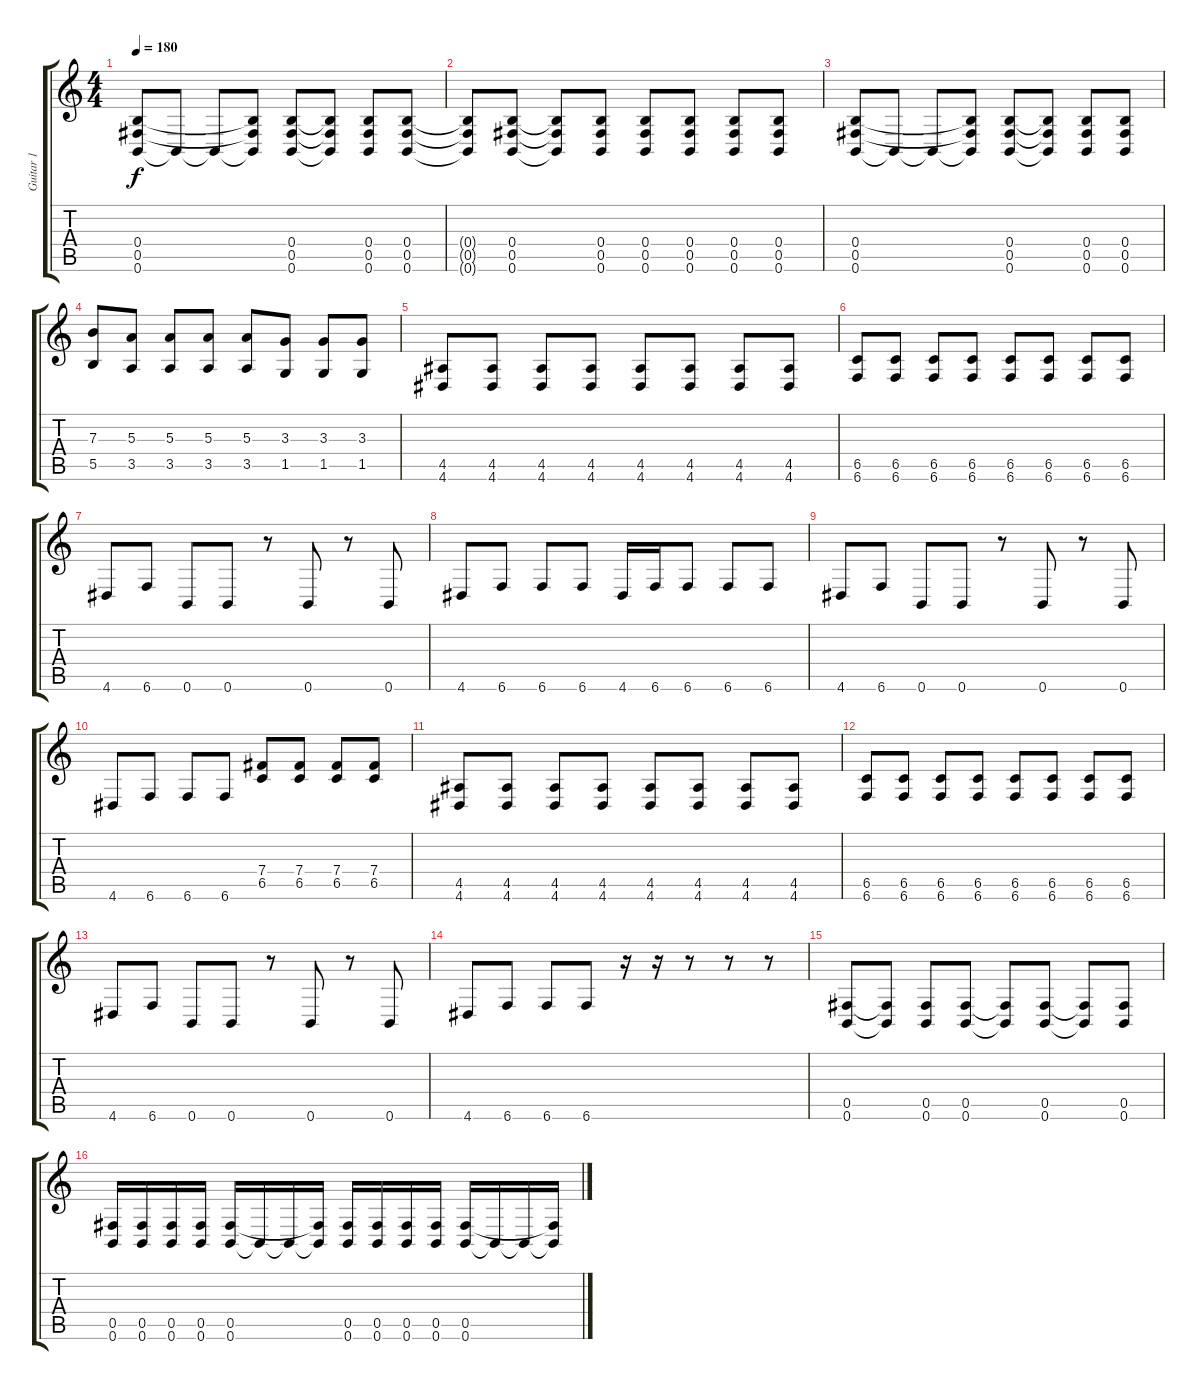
\track ("Guitar 1" "Guitar 1") {instrument distortionguitar}
\staff {score tabs}
\tuning (Db4 Ab3 E3 B2 Gb2 B1) {hide}
\ts (4 4)
\tempo 180
\clef g2
\ks c
(0.4 0.5 0.6).8{dy f} 0.6{t}.8 0.6{t}.8 (0.4{t} 0.5{t} 0.6{t}).8 (0.4 0.5 0.6).8 (0.4{t} 0.5{t} 0.6{t}).8 (0.4 0.5 0.6).8 (0.4 0.5 0.6).8 |
(0.4{t} 0.5{t} 0.6{t}).8 (0.4 0.5 0.6).8 (0.4{t} 0.5{t} 0.6{t}).8 (0.4 0.5 0.6).8 (0.4 0.5 0.6).8 (0.4 0.5 0.6).8 (0.4 0.5 0.6).8 (0.4 0.5 0.6).8 |
(0.4 0.5 0.6).8 0.6{t}.8 0.6{t}.8 (0.4{t} 0.5{t} 0.6{t}).8 (0.4 0.5 0.6).8 (0.4{t} 0.5{t} 0.6{t}).8 (0.4 0.5 0.6).8 (0.4 0.5 0.6).8 |
(7.3 5.5).8 (5.3 3.5).8 (5.3 3.5).8 (5.3 3.5).8 (5.3 3.5).8 (3.3 1.5).8 (3.3 1.5).8 (3.3 1.5).8 |
(4.5 4.6).8 (4.5 4.6).8 (4.5 4.6).8 (4.5 4.6).8 (4.5 4.6).8 (4.5 4.6).8 (4.5 4.6).8 (4.5 4.6).8 |
(6.5 6.6).8 (6.5 6.6).8 (6.5 6.6).8 (6.5 6.6).8 (6.5 6.6).8 (6.5 6.6).8 (6.5 6.6).8 (6.5 6.6).8 |
4.6.8 6.6.8 0.6.8 0.6.8 r.8 0.6.8 r.8 0.6.8 |
4.6.8 6.6.8 6.6.8 6.6.8 4.6.16 6.6.16 6.6.8 6.6.8 6.6.8 |
4.6.8 6.6.8 0.6.8 0.6.8 r.8 0.6.8 r.8 0.6.8 |
4.6.8 6.6.8 6.6.8 6.6.8 (7.4 6.5).8 (7.4 6.5).8 (7.4 6.5).8 (7.4 6.5).8 |
(4.5 4.6).8 (4.5 4.6).8 (4.5 4.6).8 (4.5 4.6).8 (4.5 4.6).8 (4.5 4.6).8 (4.5 4.6).8 (4.5 4.6).8 |
(6.5 6.6).8 (6.5 6.6).8 (6.5 6.6).8 (6.5 6.6).8 (6.5 6.6).8 (6.5 6.6).8 (6.5 6.6).8 (6.5 6.6).8 |
4.6.8 6.6.8 0.6.8 0.6.8 r.8 0.6.8 r.8 0.6.8 |
4.6.8 6.6.8 6.6.8 6.6.8 r.16 r.16 r.8 r.8 r.8 |
(0.5 0.6).8 (0.5{t} 0.6{t}).8 (0.5 0.6).8 (0.5 0.6).8 (0.5{t} 0.6{t}).8 (0.5 0.6).8 (0.5{t} 0.6{t}).8 (0.5 0.6).8 |
(0.5 0.6).16 (0.5 0.6).16 (0.5 0.6).16 (0.5 0.6).16 (0.5 0.6).16 0.6{t}.16 0.6{t}.16 (0.5{t} 0.6{t}).16 (0.5 0.6).16 (0.5 0.6).16 (0.5 0.6).16 (0.5 0.6).16 (0.5 0.6).16 0.6{t}.16 0.6{t}.16 (0.5{t} 0.6{t}).16
